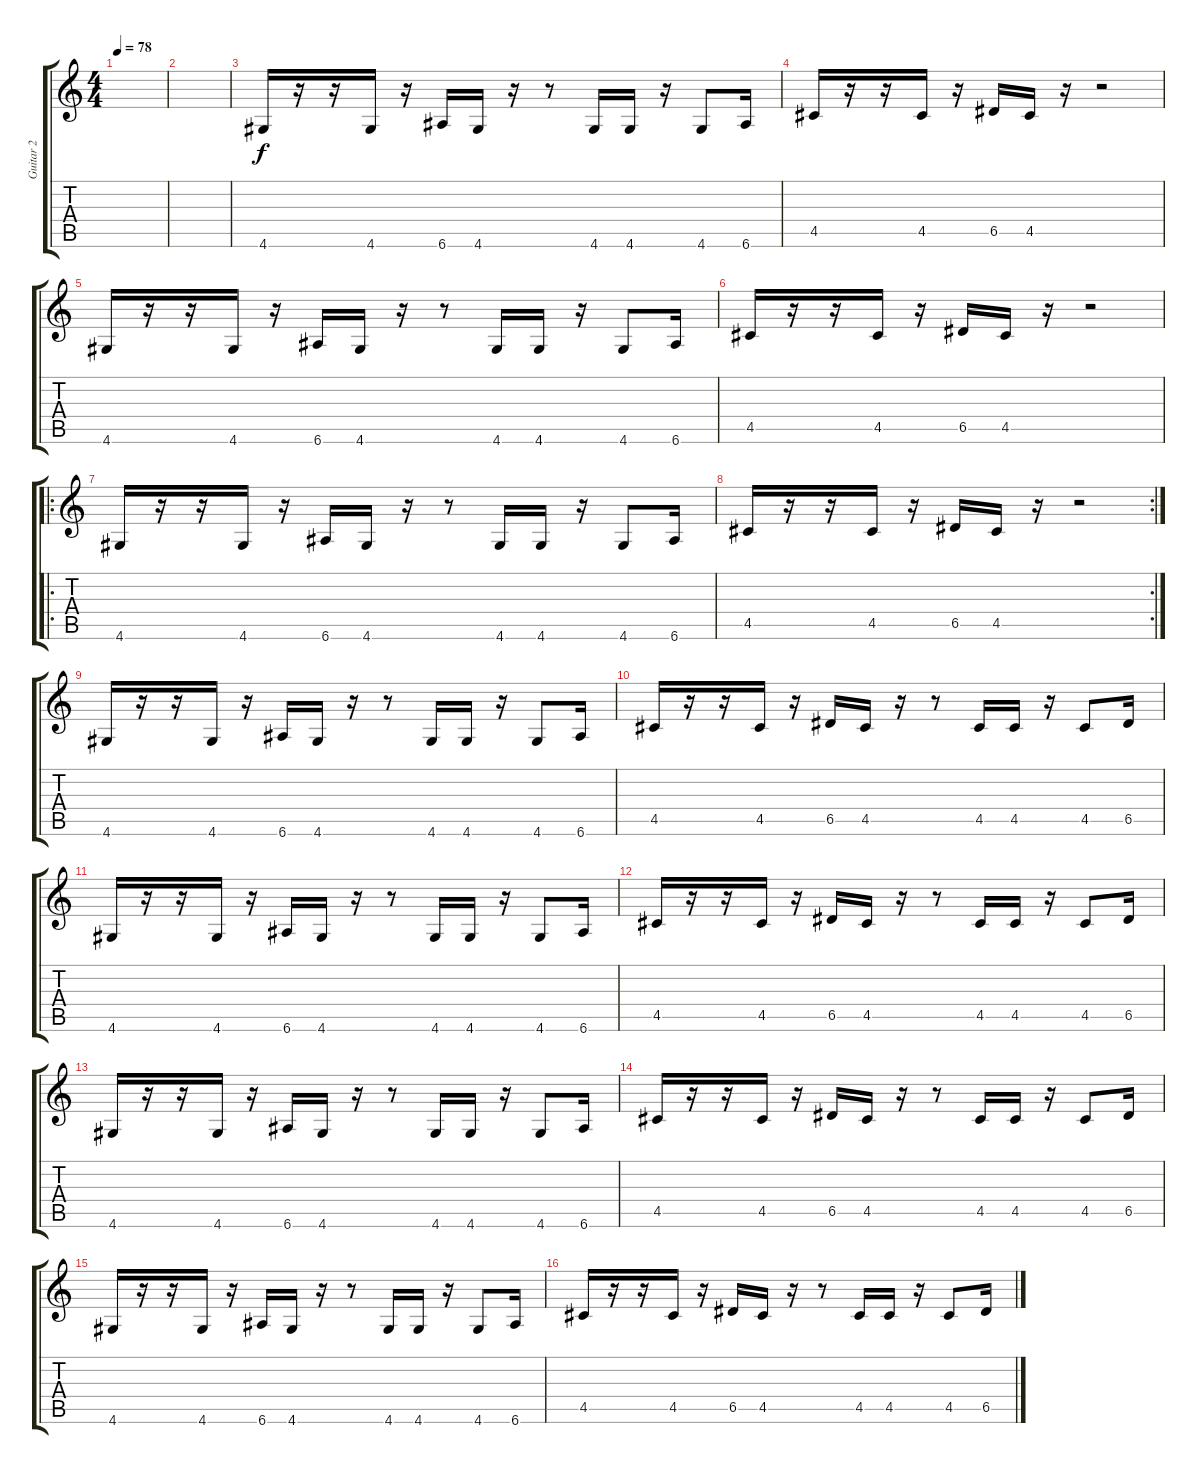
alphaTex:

\track ("Guitar 2" "Guitar 2") {instrument electricguitarclean}
\staff {score tabs}
\tuning (E4 B3 G3 D3 A2 E2) {hide}
\ts (4 4)
\tempo 78
\clef g2
\ks c
|
|
4.6.16 r.16 r.16 4.6.16 r.16 6.6.16 4.6.16 r.16 r.8 4.6.16 4.6.16 r.16 4.6.8 6.6.16 |
4.5.16 r.16 r.16 4.5.16 r.16 6.5.16 4.5.16 r.16 r.2 |
4.6.16 r.16 r.16 4.6.16 r.16 6.6.16 4.6.16 r.16 r.8 4.6.16 4.6.16 r.16 4.6.8 6.6.16 |
4.5.16 r.16 r.16 4.5.16 r.16 6.5.16 4.5.16 r.16 r.2 |
\ro
4.6.16 r.16 r.16 4.6.16 r.16 6.6.16 4.6.16 r.16 r.8 4.6.16 4.6.16 r.16 4.6.8 6.6.16 |
\rc 2
4.5.16 r.16 r.16 4.5.16 r.16 6.5.16 4.5.16 r.16 r.2 |
4.6.16 r.16 r.16 4.6.16 r.16 6.6.16 4.6.16 r.16 r.8 4.6.16 4.6.16 r.16 4.6.8 6.6.16 |
4.5.16 r.16 r.16 4.5.16 r.16 6.5.16 4.5.16 r.16 r.8 4.5.16 4.5.16 r.16 4.5.8 6.5.16 |
4.6.16 r.16 r.16 4.6.16 r.16 6.6.16 4.6.16 r.16 r.8 4.6.16 4.6.16 r.16 4.6.8 6.6.16 |
4.5.16 r.16 r.16 4.5.16 r.16 6.5.16 4.5.16 r.16 r.8 4.5.16 4.5.16 r.16 4.5.8 6.5.16 |
4.6.16 r.16 r.16 4.6.16 r.16 6.6.16 4.6.16 r.16 r.8 4.6.16 4.6.16 r.16 4.6.8 6.6.16 |
4.5.16 r.16 r.16 4.5.16 r.16 6.5.16 4.5.16 r.16 r.8 4.5.16 4.5.16 r.16 4.5.8 6.5.16 |
4.6.16 r.16 r.16 4.6.16 r.16 6.6.16 4.6.16 r.16 r.8 4.6.16 4.6.16 r.16 4.6.8 6.6.16 |
4.5.16 r.16 r.16 4.5.16 r.16 6.5.16 4.5.16 r.16 r.8 4.5.16 4.5.16 r.16 4.5.8 6.5.16
